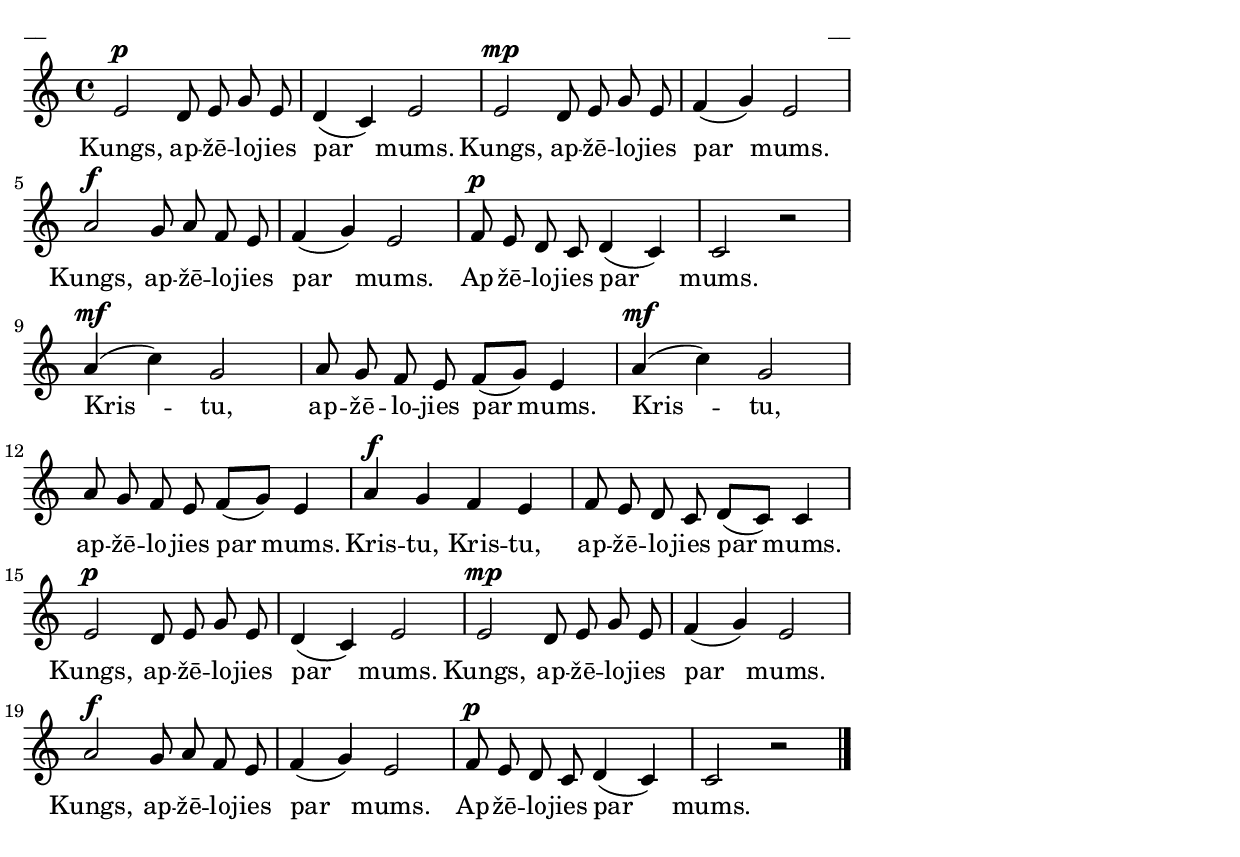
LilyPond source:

\version "2.13.18"

\paper {
line-width = 14\cm
left-margin = 0.4\cm
between-system-padding = 0.1\cm
between-system-space = 0.1\cm
}

\layout {
indent = #0
ragged-last = ##f
}

%chordsA = \chordmode {}

voiceA = \relative c' {
\clef "treble"
\key c \major
\time 4/4
\dynamicUp

e2\p d8 e g e | d4 (c) e2 | e2\mp d8 e g e | f4 (g) e2 | a2\f g8 a f e | f4 (g) e2 | f8\p e d c d4 (c) | c2 r |
a'4\mf (c) g2 | a8 g f e f [(g]) e4 | a\mf (c) g2 | a8 g f e f [(g]) e4 | a\f g f e | f8 e d c d [(c]) c4 |
e2\p d8 e g e | d4 (c) e2 | e\mp d8 e g e | f4 (g) e2 | a\f g8 a f e | f4 (g) e2 | f8\p e d c d4 (c) | c2 r \bar"|."
}

lyricA = \lyricmode {
Kungs, ap -- žē -- lo -- jies par mums. Kungs, ap -- žē -- lo -- jies par mums. Kungs, ap -- žē -- lo -- jies par mums.  Ap -- žē -- lo -- jies par mums.
Kris -- tu, ap -- žē -- lo -- jies par mums. Kris -- tu, ap -- žē -- lo -- jies par mums. Kris -- tu, Kris -- tu, ap -- žē -- lo -- jies par mums.
Kungs, ap -- žē -- lo -- jies par mums. Kungs, ap -- žē -- lo -- jies par mums. Kungs, ap -- žē -- lo -- jies par mums.  Ap -- žē -- lo -- jies par mums.
}

fullScore = <<
%\new ChordNames { \chordsA }
\new Staff {
<<
\new Voice = "voiceA" { \oneVoice \autoBeamOff \voiceA }
\lyricsto "voiceA" \new Lyrics \lyricA
>>
}
>>


\score {
\fullScore
\header { piece = "__" opus = "__" }
}
\markup { \with-color #(x11-color 'white) \sans \smaller "aaa" }
\score {
\unfoldRepeats
\fullScore
\midi {
\context { \Staff \remove "Staff_performer" }
\context { \Voice \consists "Staff_performer" }
}
}


